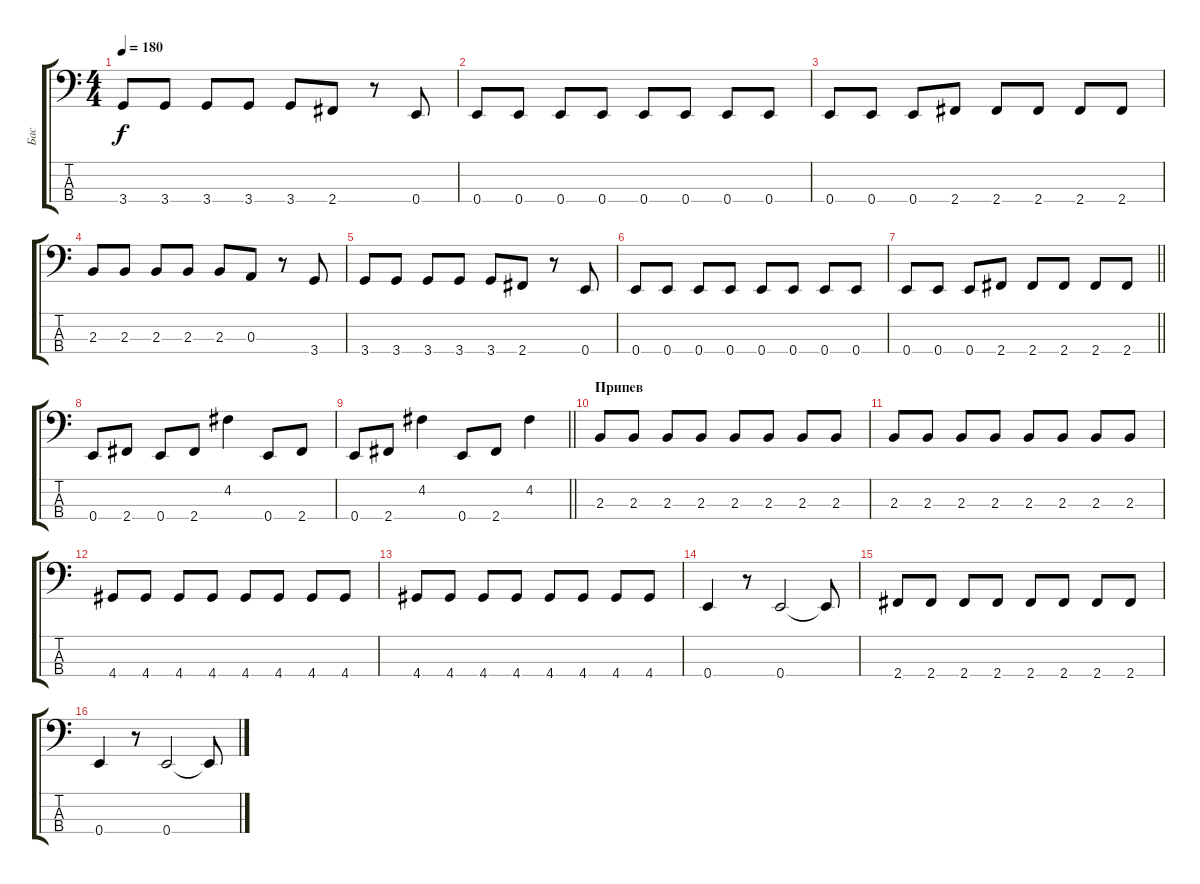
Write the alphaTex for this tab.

\track ("Бас" "Бас") {instrument electricbassfinger}
\staff {score tabs}
\tuning (G2 D2 A1 E1) {hide}
\ts (4 4)
\tempo 180
\clef f4
\ks c
3.4.8{dy f} 3.4.8 3.4.8 3.4.8 3.4.8 2.4.8 r.8 0.4.8 |
0.4.8 0.4.8 0.4.8 0.4.8 0.4.8 0.4.8 0.4.8 0.4.8 |
0.4.8 0.4.8 0.4.8 2.4.8 2.4.8 2.4.8 2.4.8 2.4.8 |
2.3.8 2.3.8 2.3.8 2.3.8 2.3.8 0.3.8 r.8 3.4.8 |
3.4.8 3.4.8 3.4.8 3.4.8 3.4.8 2.4.8 r.8 0.4.8 |
0.4.8 0.4.8 0.4.8 0.4.8 0.4.8 0.4.8 0.4.8 0.4.8 |
\barLineRight lightlight
0.4.8 0.4.8 0.4.8 2.4.8 2.4.8 2.4.8 2.4.8 2.4.8 |
\section ("" " ")
0.4.8 2.4.8 0.4.8 2.4.8 4.2.4 0.4.8 2.4.8 |
\barLineRight lightlight
0.4.8 2.4.8 4.2.4 0.4.8 2.4.8 4.2.4 |
\section ("" "Припев")
2.3.8 2.3.8 2.3.8 2.3.8 2.3.8 2.3.8 2.3.8 2.3.8 |
2.3.8 2.3.8 2.3.8 2.3.8 2.3.8 2.3.8 2.3.8 2.3.8 |
4.4.8 4.4.8 4.4.8 4.4.8 4.4.8 4.4.8 4.4.8 4.4.8 |
4.4.8 4.4.8 4.4.8 4.4.8 4.4.8 4.4.8 4.4.8 4.4.8 |
0.4.4 r.8 0.4.2 0.4{t}.8 |
2.4.8 2.4.8 2.4.8 2.4.8 2.4.8 2.4.8 2.4.8 2.4.8 |
0.4.4 r.8 0.4.2 0.4{t}.8
